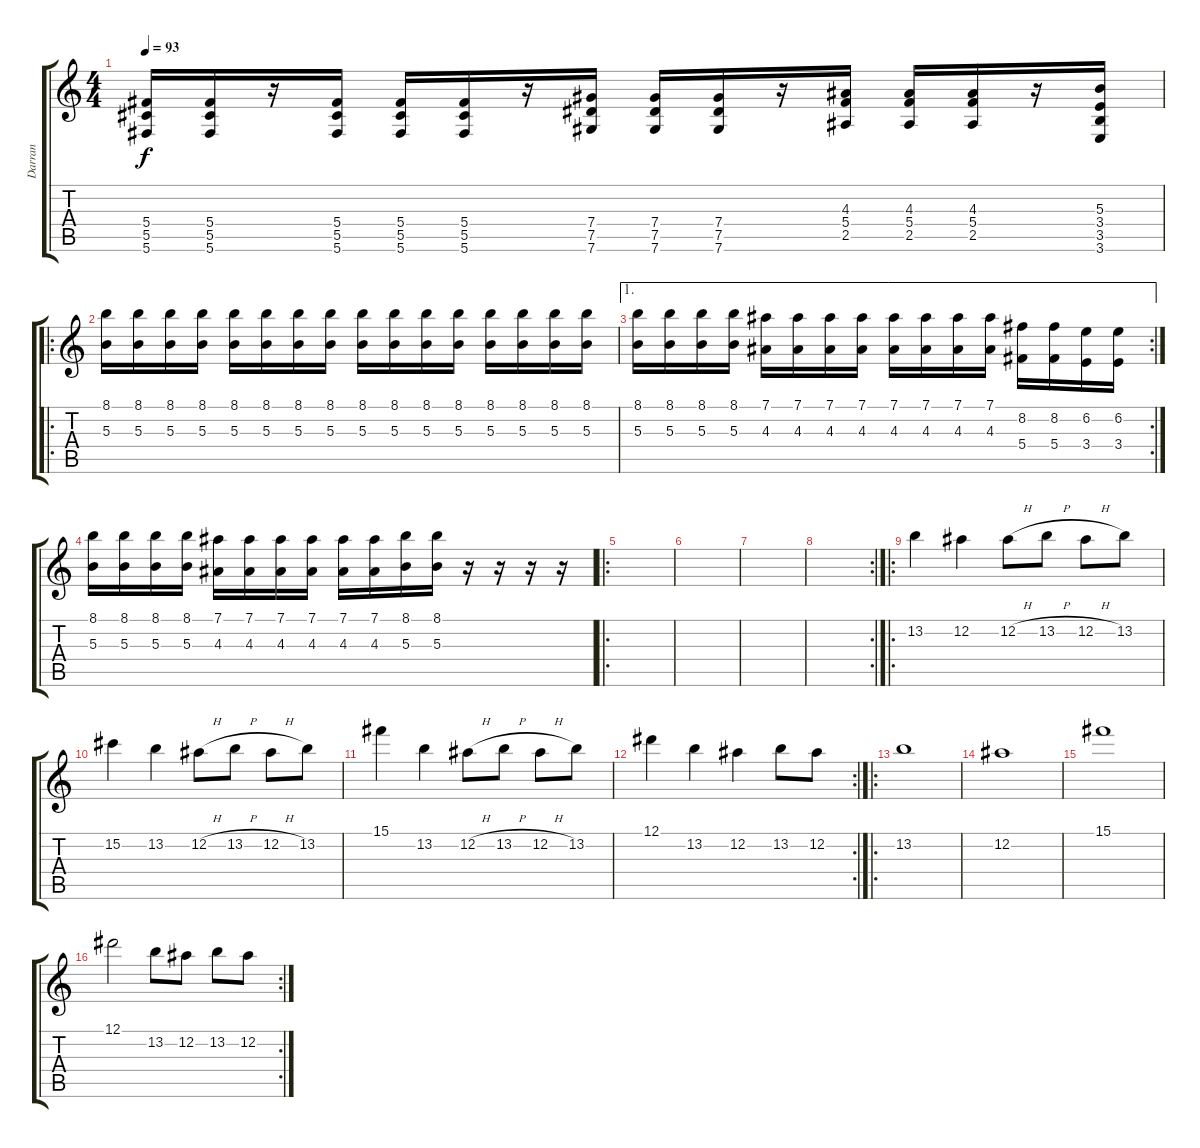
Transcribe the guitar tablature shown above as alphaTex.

\track ("Darran" "Darran") {instrument distortionguitar}
\staff {score tabs}
\tuning (Eb4 Bb3 Gb3 Db3 Ab2 Db2) {hide}
\ts (4 4)
\tempo 93
\clef g2
\ks c
(5.4 5.5 5.6).16{dy f} (5.4 5.5 5.6).16 r.16 (5.4 5.5 5.6).16 (5.4 5.5 5.6).16 (5.4 5.5 5.6).16 r.16 (7.4 7.5 7.6).16 (7.4 7.5 7.6).16 (7.4 7.5 7.6).16 r.16 (4.3 5.4 2.5).16 (4.3 5.4 2.5).16 (4.3 5.4 2.5).16 r.16 (5.3 3.4 3.5 3.6).16 |
\ro
(8.1 5.3).16 (8.1 5.3).16 (8.1 5.3).16 (8.1 5.3).16 (8.1 5.3).16 (8.1 5.3).16 (8.1 5.3).16 (8.1 5.3).16 (8.1 5.3).16 (8.1 5.3).16 (8.1 5.3).16 (8.1 5.3).16 (8.1 5.3).16 (8.1 5.3).16 (8.1 5.3).16 (8.1 5.3).16 |
\ae 1
\rc 2
(8.1 5.3).16 (8.1 5.3).16 (8.1 5.3).16 (8.1 5.3).16 (7.1 4.3).16 (7.1 4.3).16 (7.1 4.3).16 (7.1 4.3).16 (7.1 4.3).16 (7.1 4.3).16 (7.1 4.3).16 (7.1 4.3).16 (8.2 5.4).16 (8.2 5.4).16 (6.2 3.4).16 (6.2 3.4).16 |
(8.1 5.3).16 (8.1 5.3).16 (8.1 5.3).16 (8.1 5.3).16 (7.1 4.3).16 (7.1 4.3).16 (7.1 4.3).16 (7.1 4.3).16 (7.1 4.3).16 (7.1 4.3).16 (8.1 5.3).16 (8.1 5.3).16 r.16 r.16 r.16 r.16 |
\ro
|
|
|
\rc 2
|
\ro
13.2.4 12.2.4 12.2{h}.8 13.2{h}.8 12.2{h}.8 13.2.8 |
15.2.4 13.2.4 12.2{h}.8 13.2{h}.8 12.2{h}.8 13.2.8 |
15.1.4 13.2.4 12.2{h}.8 13.2{h}.8 12.2{h}.8 13.2.8 |
\rc 2
12.1.4 13.2.4 12.2.4 13.2.8 12.2.8 |
\ro
13.2.1 |
12.2.1 |
15.1.1 |
\rc 2
12.1.2 13.2.8 12.2.8 13.2.8 12.2.8
